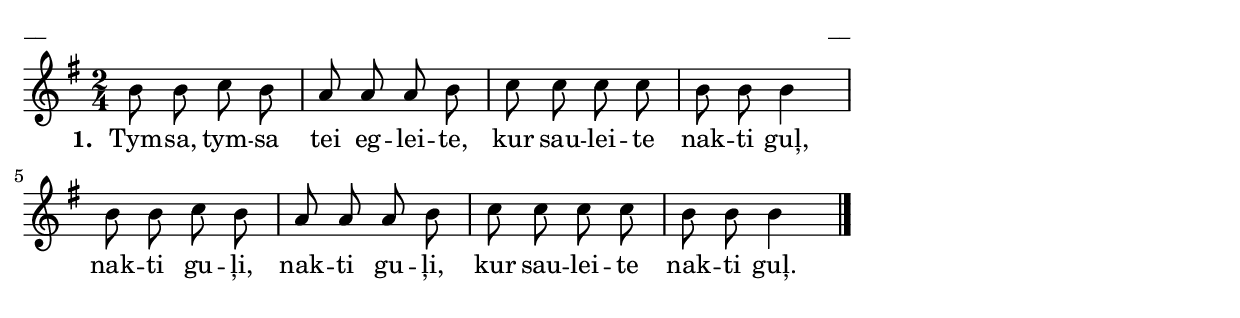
\version "2.13.18"

\paper {
line-width = 14\cm
left-margin = 0.4\cm
between-system-padding = 0.1\cm
between-system-space = 0.1\cm
}
% SBTZK, p.66
\layout {
indent = #0
ragged-last = ##f
}


voiceA = \relative c' {
\clef "treble"
\key g \major
\time 2/4
b'8 b c b | a a a b | c c c c | b b b4 |
b8 b c b | a a a b | c c c c | b b b4 \bar"|."
}

lyricA = \lyricmode {
\set stanza = "1. "
Tym -- sa, tym -- sa tei eg -- lei -- te, kur sau -- lei -- te nak -- ti guļ,
nak -- ti gu -- ļi, nak -- ti gu -- ļi, kur sau -- lei -- te nak -- ti guļ.
}


fullScore = <<
%\new ChordNames { \chordsA }
\new Staff {
<<
\new Voice = "voiceA" { \oneVoice \autoBeamOff \voiceA }
\lyricsto "voiceA" \new Lyrics  \lyricA
%\new Voice = "voiceB" { \voiceTwo \autoBeamOff \voiceB }
>>
}
>>



\score {
\fullScore
\header { piece = "__" opus = "__" }
}
\markup { \with-color #(x11-color 'white) \sans \smaller "__" }
\score {
\unfoldRepeats
\fullScore
\midi {
\context { \Staff \remove "Staff_performer" }
\context { \Voice \consists "Staff_performer" }
}
}


